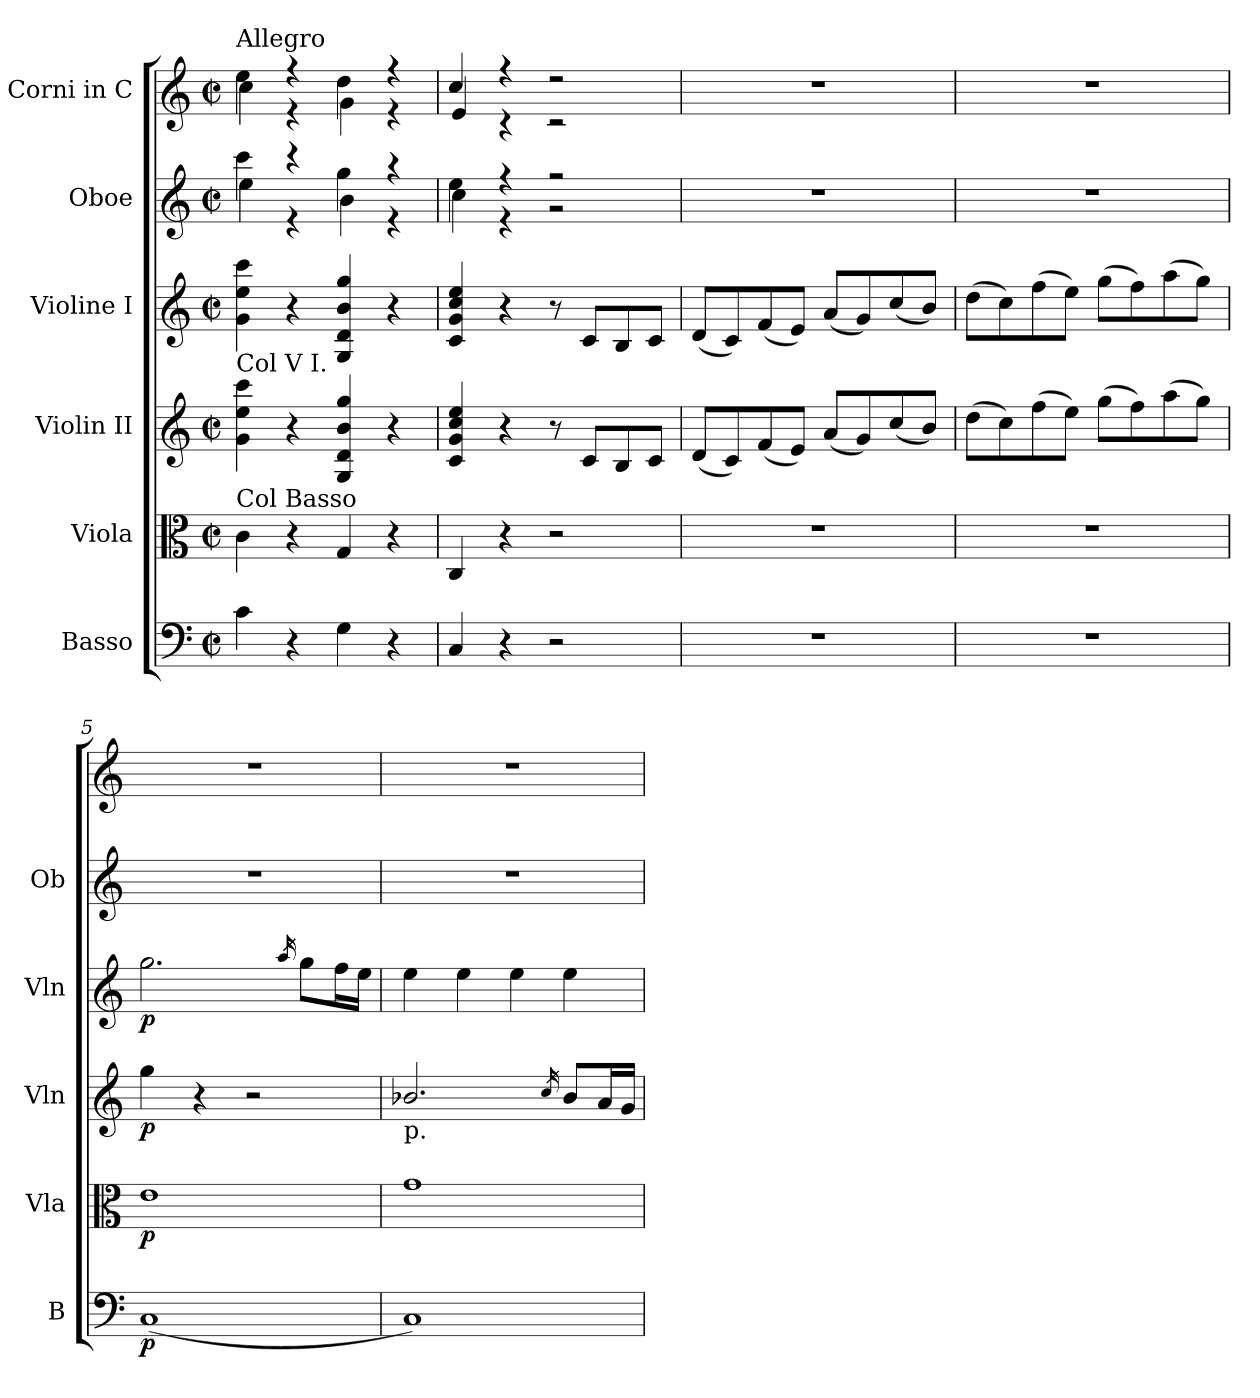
**kern	**dynam	**kern	**dynam	**kern	**dynam	**kern	**dynam	**kern	**kern
*part6	*part6	*part5	*part5	*part4	*part4	*part3	*part3	*part2	*part1
*staff6	*staff6	*staff5	*staff5	*staff4	*staff4	*staff3	*staff3	*staff2	*staff1
*I"Basso	*	*I"Viola	*	*I"Violin II	*	*I"Violine I	*	*I"Oboe	*I"Corni in C
*I'B	*	*I'Vla	*	*I'Vln	*	*I'Vln	*	*I'Ob	*
*clefF4	*	*clefC3	*	*clefG2	*	*clefG2	*	*clefG2	*clefG2
*	*	*	*	*	*	*	*	*	*ITrd7c12
*k[]	*	*k[]	*	*k[]	*	*k[]	*	*k[]	*k[]
*C:	*	*C:	*	*C:	*	*C:	*	*C:	*C:
*M2/2	*	*M2/2	*	*M2/2	*	*M2/2	*	*M2/2	*M2/2
*met(c|)	*	*met(c|)	*	*met(c|)	*	*met(c|)	*	*met(c|)	*met(c|)
=1	=1	=1	=1	=1	=1	=1	=1	=1	=1
*	*	*	*	*	*	*	*	*^	*^
!	!	!	!	!	!	!	!	!	!	!LO:TX:a:t=Allegro	!
!	!	!	!	!LO:TX:t=Col V I.	!	!	!	!	!	!	!
!	!	!LO:TX:t=Col Basso	!	!	!	!	!	!	!	!	!
4c\	.	4c\	.	4g\ 4ee\ 4ccc\	.	4g\ 4ee\ 4ccc\	.	4ccc\	4ee\	4e\	4c\
4r	.	4r	.	4r	.	4r	.	4r	4r	4r	4r
4G\	.	4G/	.	4G/ 4d/ 4b/ 4gg/	.	4G/ 4d/ 4b/ 4gg/	.	4gg\	4b\	4d\	4G\
4r	.	4r	.	4r	.	4r	.	4r	4r	4r	4r
=2	=2	=2	=2	=2	=2	=2	=2	=2	=2	=2	=2
4C/	.	4C/	.	4c/ 4g/ 4cc/ 4ee/	.	4c/ 4g/ 4cc/ 4ee/	.	4ee\	4cc\	4c/	4E/
4r	.	4r	.	4r	.	4r	.	4r	4r	4r	4r
2r	.	2r	.	8r	.	8r	.	2r	2r	2r	2r
.	.	.	.	8c/L	.	8c/L	.	.	.	.	.
.	.	.	.	8B/	.	8B/	.	.	.	.	.
.	.	.	.	8c/J	.	8c/J	.	.	.	.	.
*	*	*	*	*	*	*	*	*v	*v	*	*
*	*	*	*	*	*	*	*	*	*v	*v
=3	=3	=3	=3	=3	=3	=3	=3	=3	=3
1r	.	1r	.	(<8d/L	.	(<8d/L	.	1r	1r
.	.	.	.	8c/)	.	8c/)	.	.	.
.	.	.	.	(<8f/	.	(<8f/	.	.	.
.	.	.	.	8e/J)	.	8e/J)	.	.	.
.	.	.	.	(<8a/L	.	(<8a/L	.	.	.
.	.	.	.	8g/)	.	8g/)	.	.	.
.	.	.	.	(>8cc/	.	(>8cc/	.	.	.
.	.	.	.	8b/J)	.	8b/J)	.	.	.
=4	=4	=4	=4	=4	=4	=4	=4	=4	=4
1r	.	1r	.	(>8dd\L	.	(>8dd\L	.	1r	1r
.	.	.	.	8cc\)	.	8cc\)	.	.	.
.	.	.	.	(>8ff\	.	(>8ff\	.	.	.
.	.	.	.	8ee\J)	.	8ee\J)	.	.	.
.	.	.	.	(>8gg\L	.	(>8gg\L	.	.	.
.	.	.	.	8ff\)	.	8ff\)	.	.	.
.	.	.	.	(>8aa\	.	(>8aa\	.	.	.
.	.	.	.	8gg\J)	.	8gg\J)	.	.	.
=5	=5	=5	=5	=5	=5	=5	=5	=5	=5
!	!LO:DY:b	!	!LO:DY:b	!	!LO:DY:b	!	!LO:DY:b	!	!
(>1C	p.	1e	p.	4gg\	p	2.gg\	p	1r	1r
.	.	.	.	4r	.	.	.	.	.
.	.	.	.	2r	.	.	.	.	.
.	.	.	.	.	.	16qaa/	.	.	.
.	.	.	.	.	.	8gg\L	.	.	.
.	.	.	.	.	.	16ff\L	.	.	.
.	.	.	.	.	.	16ee\JJ	.	.	.
=6	=6	=6	=6	=6	=6	=6	=6	=6	=6
!	!	!	!	!LO:TX:b:t=p.	!	!	!	!	!
1C)	.	1g	.	2.b-X/	.	4ee\	.	1r	1r
.	.	.	.	.	.	4ee\	.	.	.
.	.	.	.	.	.	4ee\	.	.	.
.	.	.	.	16qcc/	.	.	.	.	.
.	.	.	.	8b-/L	.	4ee\	.	.	.
.	.	.	.	16a/L	.	.	.	.	.
.	.	.	.	16g/JJ	.	.	.	.	.
=	=	=	=	=	=	=	=	=	=
*-	*-	*-	*-	*-	*-	*-	*-	*-	*-
